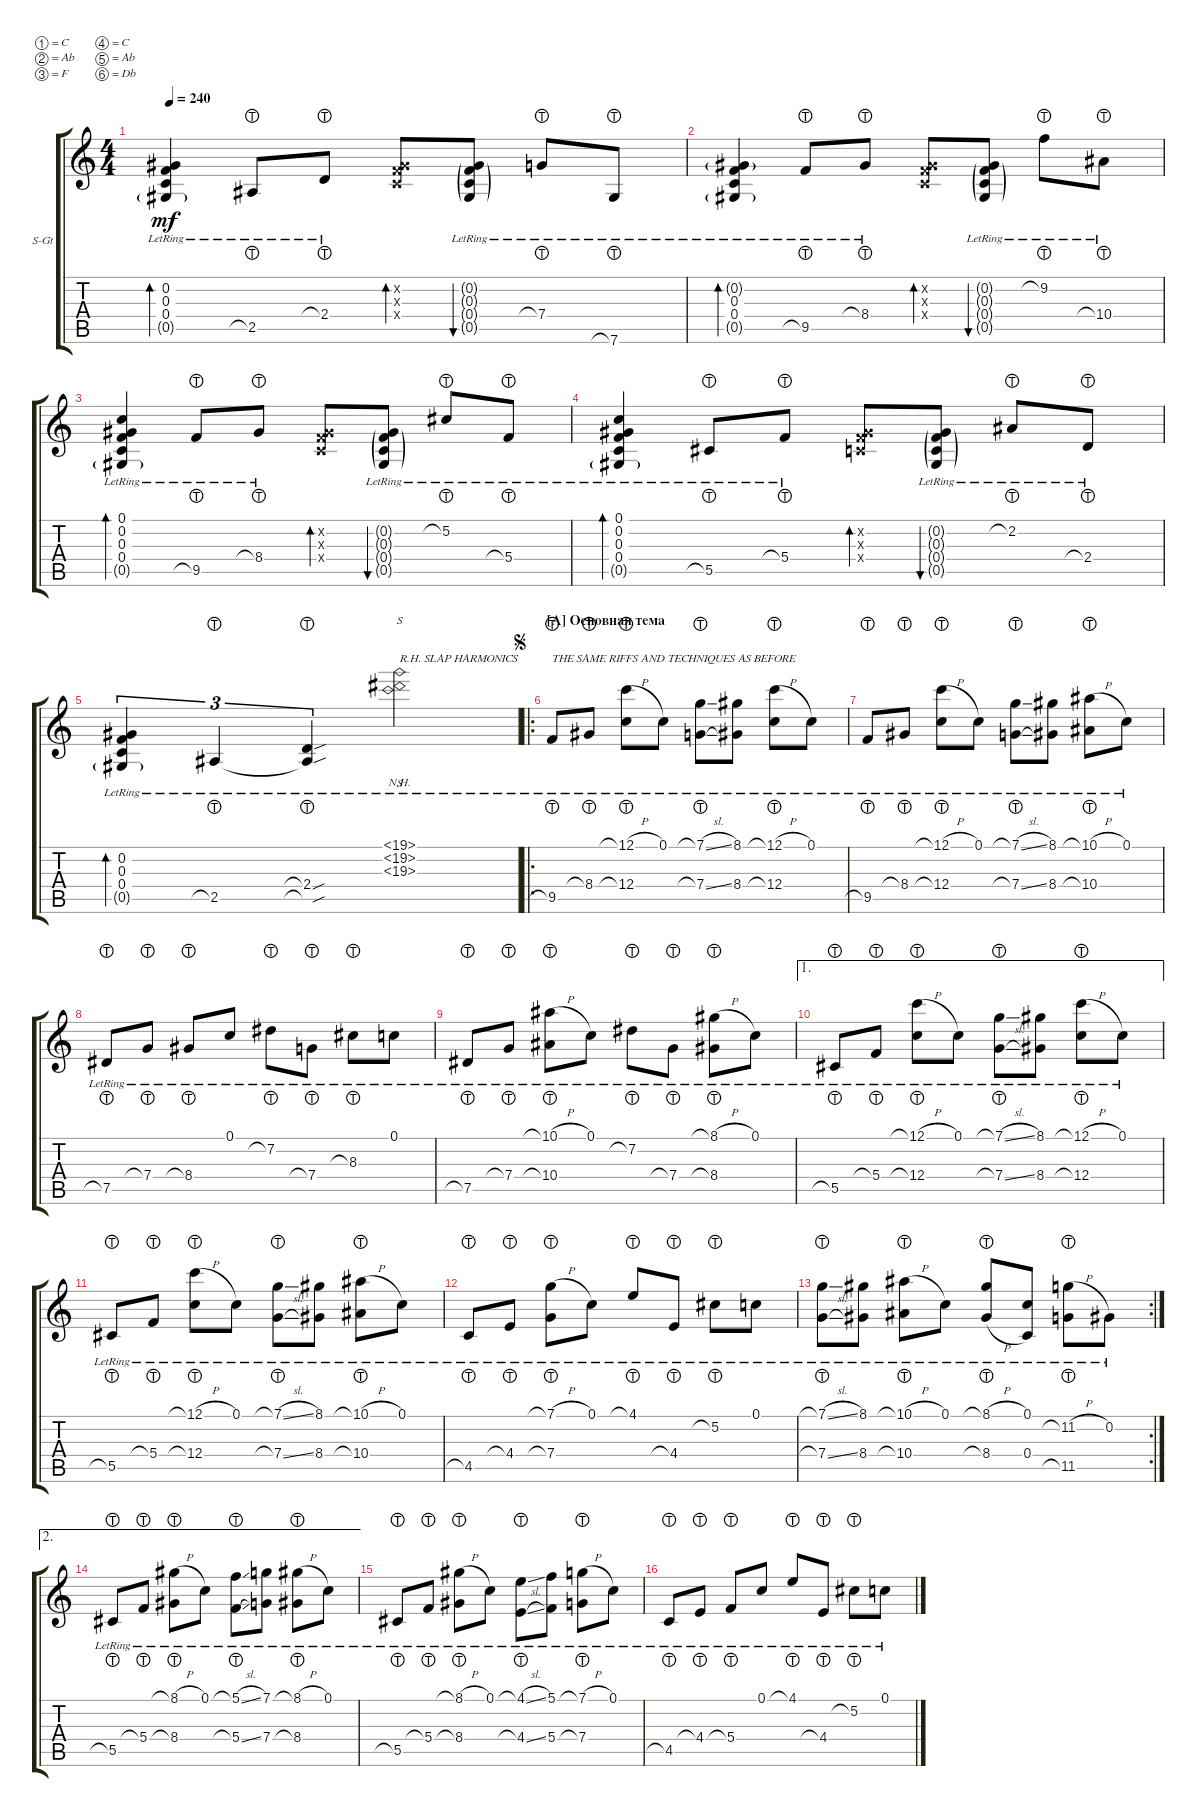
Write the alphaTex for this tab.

\defaultSystemsLayout 4
\bracketExtendMode groupsimilarinstruments
\firstSystemTrackNameOrientation horizontal
\otherSystemsTrackNameOrientation horizontal
\track ("C#G#CFG#C" "S-Gt") {instrument acousticguitarsteel}
\staff {score tabs}
\tuning (C4 Ab3 F3 C3 Ab2 Db2)
\ts (4 4)
\tempo 240
\clef g2
\ks c
(0.4{lr} 0.3{lr} 0.2{lr} 0.5{g lr}).4{bd 30 dy mf} 2.5{lht lr}.8 2.4{lht lr}.8 (0.2{x} 0.3{x} 0.4{x}).8{bd 30} (0.2{g lr} 0.3{g lr} 0.4{g lr} 0.5{g lr}).8{bu 30} 7.4{lht lr}.8 7.6{lht lr}.8 |
(0.4{lr} 0.3{lr} 0.2{g lr} 0.5{g lr}).4{bd 30} 9.5{lht lr}.8 8.4{lht lr}.8 (0.2{x} 0.3{x} 0.4{x}).8{bd 30} (0.2{g lr} 0.3{g lr} 0.4{g lr} 0.5{g lr}).8{bu 30} 9.2{lht lr}.8 10.4{lht lr}.8 |
(0.4{lr} 0.3{lr} 0.2{lr} 0.1{lr} 0.5{g lr}).4{bd 30} 9.5{lht lr}.8 8.4{lht lr}.8 (0.2{x} 0.3{x} 0.4{x}).8{bd 30} (0.2{g lr} 0.3{g lr} 0.4{g lr} 0.5{g lr}).8{bu 30} 5.2{lht lr}.8 5.4{lht lr}.8 |
(0.4{lr} 0.3{lr} 0.2{lr} 0.1{lr} 0.5{g lr}).4{bd 30} 5.5{lht lr}.8 5.4{lht lr}.8 (0.2{x} 0.3{x} 0.4{x}).8{bd 30} (0.2{g lr} 0.3{g lr} 0.4{g lr} 0.5{g lr}).8{bu 30} 2.2{lht lr}.8 2.4{lht lr}.8 |
(0.4{lr} 0.3{lr} 0.2{lr} 0.5{g lr}).4{tu (3 2) bd 30} 2.5{lht lr}.4{tu (3 2)} (2.4{sou lht lr} 2.5{sou lht lr t}).4{tu (3 2)} (19.1{nh lr} 19.2{nh lr} 19.3{nh lr}).2{s txt "R.H. SLAP HARMONICS"} |
\ro
\section ("A" "Основная тема")
\jump segno
9.5{lht lr}.8{txt "THE SAME RIFFS AND TECHNIQUES AS BEFORE"} 8.4{lht lr}.8 (12.1{h lht lr} 12.4{lht lr}).8 0.1{lr}.8 (7.1{sl lht lr} 7.4{sl lht lr}).8 (8.1{lr} 8.4{lr}).8 (12.1{h lht lr} 12.4{lht lr}).8 0.1{lr}.8 |
9.5{lht lr}.8 8.4{lht lr}.8 (12.1{h lht lr} 12.4{lht lr}).8 0.1{lr}.8 (7.1{sl lht lr} 7.4{sl lht lr}).8 (8.1{lr} 8.4{lr}).8 (10.1{h lht lr} 10.4{lht lr}).8 0.1{lr}.8 |
7.5{lht lr}.8 7.4{lht lr}.8 8.4{lht lr}.8 0.1{lr}.8 7.2{lht lr}.8 7.4{lht lr}.8 8.3{lht lr}.8 0.1{lr}.8 |
7.5{lht lr}.8 7.4{lht lr}.8 (10.1{h lht lr} 10.4{lht lr}).8 0.1{lr}.8 7.2{lht lr}.8 7.4{lht lr}.8 (8.1{h lht lr} 8.4{lht lr}).8 0.1{lr}.8 |
\ae 1
5.5{lht lr}.8 5.4{lht lr}.8 (12.1{h lht lr} 12.4{lht lr}).8 0.1{lr}.8 (7.1{sl lht lr} 7.4{sl lht lr}).8 (8.1{lr} 8.4{lr}).8 (12.1{h lht lr} 12.4{lht lr}).8 0.1{lr}.8 |
5.5{lht lr}.8 5.4{lht lr}.8 (12.1{h lht lr} 12.4{lht lr}).8 0.1{lr}.8 (7.1{sl lht lr} 7.4{sl lht lr}).8 (8.1{lr} 8.4{lr}).8 (10.1{h lht lr} 10.4{lht lr}).8 0.1{lr}.8 |
4.5{lht lr}.8 4.4{lht lr}.8 (7.1{h lht lr} 7.4{lht lr}).8 0.1{lr}.8 4.1{lht lr}.8 4.4{lht lr}.8 5.2{lht lr}.8 0.1{lr}.8 |
\rc 2
(7.1{sl lht lr} 7.4{sl lht lr}).8 (8.1{lr} 8.4{lr}).8 (10.1{h lht lr} 10.4{lht lr}).8 0.1{lr}.8 (8.1{h lht lr} 8.4{h lht lr}).8 (0.1{lr} 0.4{lr}).8 (11.2{h lht lr} 11.5{lht lr}).8 0.2{lr}.8 |
\ae 2
5.5{lht lr}.8 5.4{lht lr}.8 (8.1{h lht lr} 8.4{lht lr}).8 0.1{lr}.8 (5.1{sl lht lr} 5.4{sl lht lr}).8 (7.1{lr} 7.4{lr}).8 (8.1{h lht lr} 8.4{lht lr}).8 0.1{lr}.8 |
5.5{lht lr}.8 5.4{lht lr}.8 (8.1{h lht lr} 8.4{lht lr}).8 0.1{lr}.8 (4.1{sl lht lr} 4.4{sl lht lr}).8 (5.1{lr} 5.4{lr}).8 (7.1{h lht lr} 7.4{lht lr}).8 0.1{lr}.8 |
4.5{lht lr}.8 4.4{lht lr}.8 5.4{lht lr}.8 0.1{lr}.8 4.1{lht lr}.8 4.4{lht lr}.8 5.2{lht lr}.8 0.1{lr}.8
